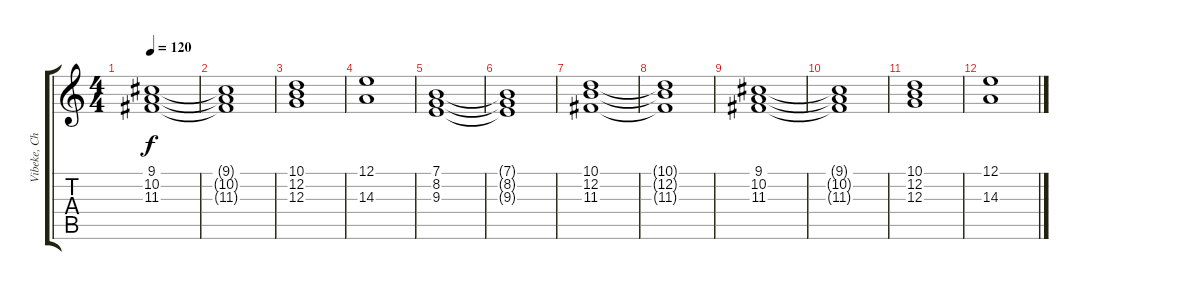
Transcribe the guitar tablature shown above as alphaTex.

\track ("Vibeke, Choir and einar " "Vibeke, Ch") {instrument choiraahs}
\staff {score tabs}
\tuning (E4 B3 G3 D3 A2 E2) {hide}
\ts (4 4)
\tempo 120
\clef g2
\ks c
(9.1 10.2 11.3).1{dy f} |
(9.1{t} 10.2{t} 11.3{t}).1 |
(10.1 12.2 12.3).1 |
(12.1 14.3).1 |
(7.1 8.2 9.3).1{volume 8 instrument stringensemble1} |
(7.1{t} 8.2{t} 9.3{t}).1 |
(10.1 12.2 11.3).1 |
(10.1{t} 12.2{t} 11.3{t}).1 |
(9.1 10.2 11.3).1 |
(9.1{t} 10.2{t} 11.3{t}).1 |
(10.1 12.2 12.3).1 |
(12.1 14.3).1
